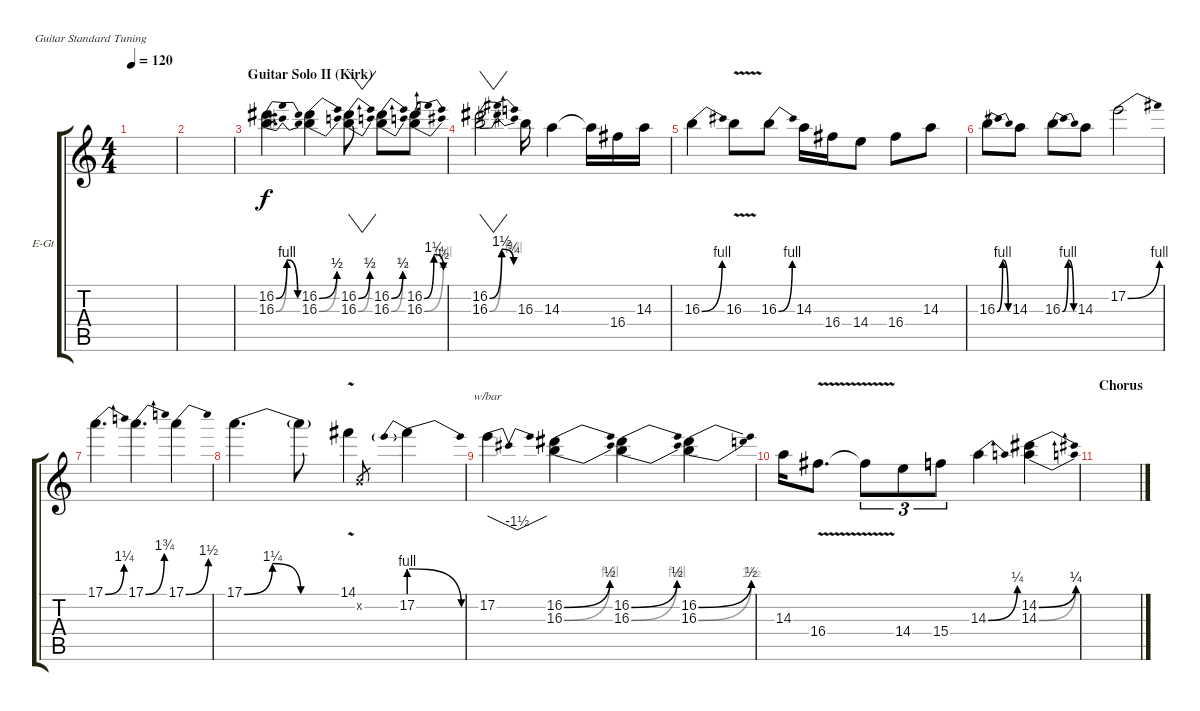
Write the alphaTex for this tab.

\bracketExtendMode groupsimilarinstruments
\firstSystemTrackNameOrientation horizontal
\otherSystemsTrackNameOrientation horizontal
\track ("Distortion Guitar 3" "E-Gt") {instrument distortionguitar}
\staff {score tabs}
\tuning (E4 B3 G3 D3 A2 E2)
\ts (4 4)
\tempo 120
\clef g2
\scale
0.333333
\ks c
|
\scale
0.333333 |
\section ("" "Guitar Solo II (Kirk)")
\scale
0.333333 (16.2{be (bendrelease 0 0 30 4 30 4 59.4 0)} 16.3{be (bendrelease 0 0 30 4 30 4 59.4 0)}).4{d} (16.2{be (bend 0 0 60 2)} 16.3{be (bend 0 0 60 2)}).4 (16.2{be (bend 0 0 60 2)} 16.3{be (bend 0 0 60 3)}).8{vw} (16.2{be (bend 0 0 60 2)} 16.3{be (bend 0 0 60 3)}).8 (16.2{be (bendrelease 0 0 30 5 30 5 60 2)} 16.3{be (bend 0 0 60 4)}).8 |
\scale
0.333333 (16.2{be (bendrelease 0 0 30 6 30 6 60 3)} 16.3{be (bendrelease 0 0 30 6 30 6 60 4)}).2{vw} 16.3.16 14.3.4 14.3{t}.16 16.4.16 14.3.16 |
\scale
0.333333 16.3{be (bend 0 0 60 4)}.4 16.3{v}.8 16.3{be (bend 0 0 60 4)}.8 14.3.16 16.4.16 14.4.8 16.4.8 14.3.8 |
\scale
0.333333 16.3{be (bendrelease 0 0 30 4 30 4 60 0)}.8 14.3.8 16.3{be (bendrelease 0 0 30 4 30 4 60 0)}.8 14.3.8 17.2{be (bend 0 0 60 4)}.2 |
\scale
0.333333 17.1{be (bend 0 0 60 5)}.4{d} 17.1{be (bend 0 0 60 7)}.4{d} 17.1{be (bend 0 0 60 6)}.4 |
\scale
0.333333 17.1{be (bendrelease 0 0 30 5 30 5 60 0)}.4{d} 17.1{be (hold 0 0 60 0) t}.8 14.1{v}.4 0.2{x}.8{gr} 17.2{be (prebendrelease 0 4 60 0)}.4 |
\scale
0.333333 17.2.4{tbe (dip default 0 0 30 -6 60 0)} (16.2{be (bend 0 0 60 2)} 16.3{be (bend 0 0 60 4)}).4 (16.2{be (bend 0 0 60 2)} 16.3{be (bend 0 0 60 4)}).4 (16.2{be (bend 0 0 60 2)} 16.3{be (bend 0 0 60 6)}).4 |
\scale
0.333333 14.3.16 16.4{v}.8{d} 16.4{v t}.8{tu (3 2)} 14.4.8{tu (3 2)} 15.4.8{tu (3 2)} 14.3{be (bend 0 0 60 1)}.4 (14.2{be (bend 0 0 60 1)} 14.3{be (bend 0 0 60 1)}).4 |
\section ("" "Chorus")
\scale
0.333333 |
\scale
0.333333 |
\scale
0.333333 |
\scale
0.333333 |
\scale
0.333333 |
\scale
0.333333
